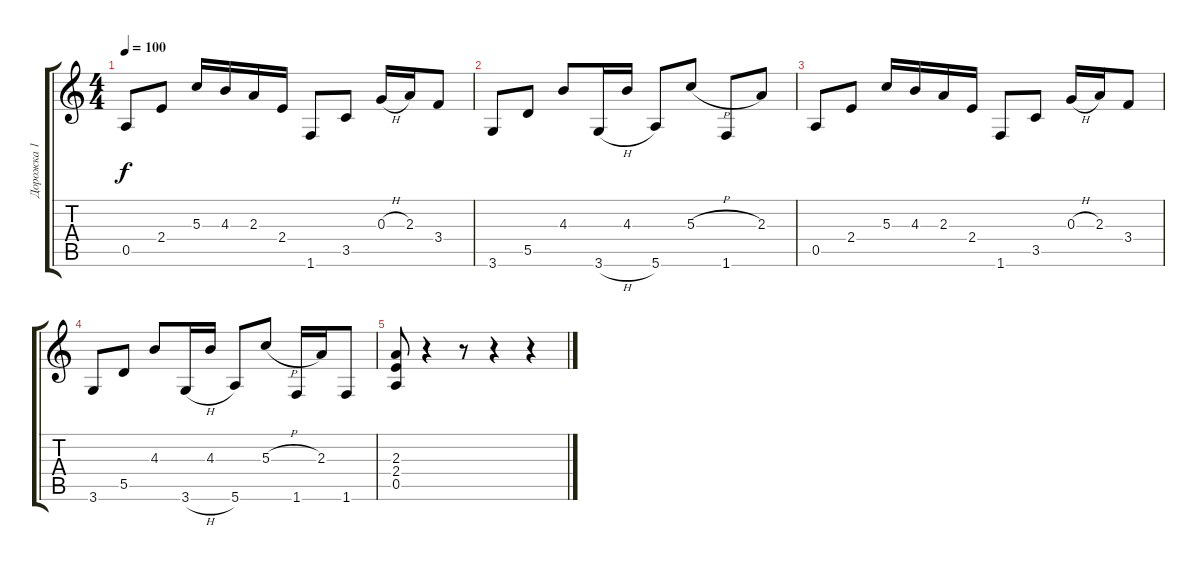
\track ("Дорожка 1" "Дорожка 1") {instrument acousticguitarsteel}
\staff {score tabs}
\tuning (E4 B3 G3 D3 A2 E2) {hide}
\ts (4 4)
\tempo 100
\clef g2
\ks c
0.5.8{dy f} 2.4.8 5.3.16 4.3.16 2.3.16 2.4.16 1.6.8 3.5.8 0.3{h}.16 2.3.16 3.4.8 |
3.6.8 5.5.8 4.3.8 3.6{h}.16 4.3.16 5.6.8 5.3{h}.8 1.6.8 2.3.8 |
0.5.8 2.4.8 5.3.16 4.3.16 2.3.16 2.4.16 1.6.8 3.5.8 0.3{h}.16 2.3.16 3.4.8 |
3.6.8 5.5.8 4.3.8 3.6{h}.16 4.3.16 5.6.8 5.3{h}.8 1.6.16 2.3.16 1.6.8 |
(2.3 2.4 0.5).8 r.4 r.8 r.4 r.4
